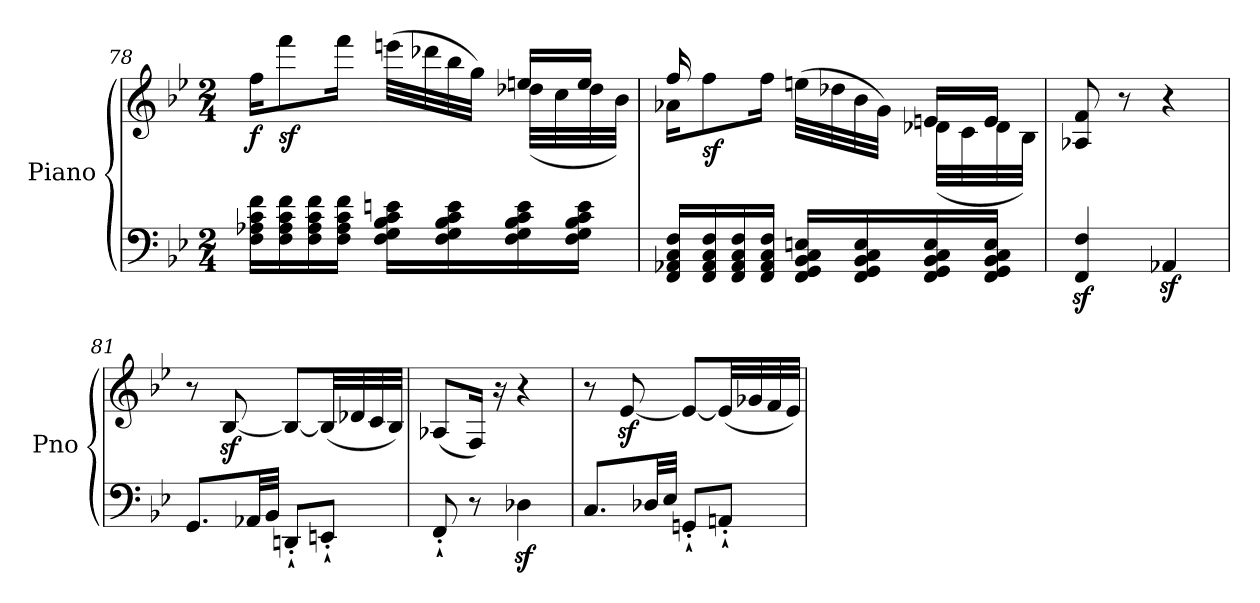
**kern	**kern	**dynam
*part1	*part1	*part1
*staff2	*staff1	*staff1/2
*I"Piano	*	*
*I'Pno	*	*
!!LO:LB:g=z
*clefF4	*clefG2	*
*k[b-e-]	*k[b-e-]	*
*B-:	*B-:	*
*M2/4	*M2/4	*
=78	=78	=78
*	*^	*
!	!	!	!LO:DY:b
16F\ 16A-X\ 16c\ 16f\LL	16ff\KL	4.ryy	f
!	!	!	!LO:DY:b
16F\ 16A-\ 16c\ 16f\	8fff\	.	sf
16F\ 16A-\ 16c\ 16f\	.	.	.
16F\ 16A-\ 16c\ 16f\JJ	16fff\Jk	.	.
16F\ 16G\ 16B-\ 16c\ 16en\LL	(<32eeen\LLL	.	.
.	32ddd-X\	.	.
16F\ 16G\ 16B-\ 16c\ 16e\	32bb-\	.	.
.	32gg\JJJ)	.	.
16F\ 16G\ 16B-\ 16c\ 16e\	16een/LL	(<32dd-X\LLL	.
.	.	32cc\	.
16F\ 16G\ 16B-\ 16c\ 16e\JJ	16ee/JJ	32dd-\	.
.	.	32b-\JJJ)	.
=79	=79	=79	=79
*	*	*^	*
16FF/ 16AA-X/ 16C/ 16F/LL	16a-X\KL	4.ryy	16ff/	.
!	!	!	!	!LO:DY:b
16FF/ 16AA-/ 16C/ 16F/	8ff\	.	4..ryy	sf
16FF/ 16AA-/ 16C/ 16F/	.	.	.	.
16FF/ 16AA-/ 16C/ 16F/JJ	16ff\Jk	.	.	.
16FF/ 16GG/ 16BB-/ 16C/ 16En/LL	(<32een\LLL	.	.	.
.	32dd-X\	.	.	.
16FF/ 16GG/ 16BB-/ 16C/ 16E/	32b-\	.	.	.
.	32g\JJJ)	.	.	.
16FF/ 16GG/ 16BB-/ 16C/ 16E/	16en/LL	(<32d-X\LLL	.	.
.	.	32c\	.	.
16FF/ 16GG/ 16BB-/ 16C/ 16E/JJ	16e/JJ	32d-\	.	.
.	.	32B-\JJJ)	.	.
*	*v	*v	*v	*
=80	=80	=80
4FF/z< 4F/z<	8A-X/ 8f/	.
.	8r	.
4AA-Xz</	4r	.
!!LO:LB:g=z
=81	=81	=81
8.GG/L	8r	.
.	[8B-z>/	.
32AA-X/LL	.	.
32BB-/JJJ	.	.
8DDn'`/L	8B-/L_	.
8EEn'`/J	(<32B-/LL]	.
.	32d-X/	.
.	32c/	.
.	32B-/JJJ)	.
=82	=82	=82
8FF'`/	(<8A-X/L	.
8r	16F/Jk)	.
.	16r	.
4D-Xz<\	4r	.
=83	=83	=83
8.C/L	8r	.
.	[8e-z</	.
32D-X/LL	.	.
32E-/JJJ	.	.
8GGn'`/L	8e-/L_	.
8AAn'`/J	(<32e-/LL]	.
.	32g-X/	.
.	32f/	.
.	32e-/JJJ)	.
=	=	=
*-	*-	*-
